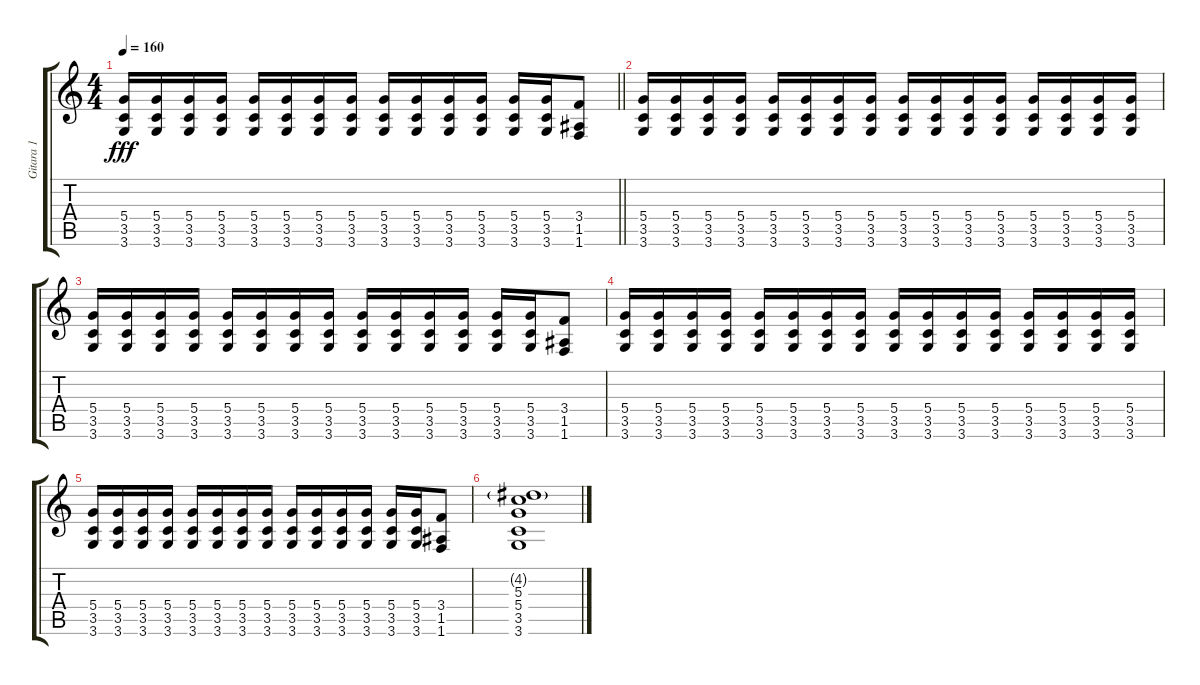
\track ("Gitara 1" "Gitara 1") {instrument distortionguitar}
\staff {score tabs}
\tuning (E4 B3 G3 D3 A2 E2) {hide}
\ts (4 4)
\tempo 160
\clef g2
\barLineRight lightlight
\ks c
(5.4 3.5 3.6).16{dy fff} (5.4 3.5 3.6).16 (5.4 3.5 3.6).16 (5.4 3.5 3.6).16 (5.4 3.5 3.6).16 (5.4 3.5 3.6).16 (5.4 3.5 3.6).16 (5.4 3.5 3.6).16 (5.4 3.5 3.6).16 (5.4 3.5 3.6).16 (5.4 3.5 3.6).16 (5.4 3.5 3.6).16 (5.4 3.5 3.6).16 (5.4 3.5 3.6).16 (3.4 1.5 1.6).8 |
\section ("" "")
(5.4 3.5 3.6).16 (5.4 3.5 3.6).16 (5.4 3.5 3.6).16 (5.4 3.5 3.6).16 (5.4 3.5 3.6).16 (5.4 3.5 3.6).16 (5.4 3.5 3.6).16 (5.4 3.5 3.6).16 (5.4 3.5 3.6).16 (5.4 3.5 3.6).16 (5.4 3.5 3.6).16 (5.4 3.5 3.6).16 (5.4 3.5 3.6).16 (5.4 3.5 3.6).16 (5.4 3.5 3.6).16 (5.4 3.5 3.6).16 |
(5.4 3.5 3.6).16 (5.4 3.5 3.6).16 (5.4 3.5 3.6).16 (5.4 3.5 3.6).16 (5.4 3.5 3.6).16 (5.4 3.5 3.6).16 (5.4 3.5 3.6).16 (5.4 3.5 3.6).16 (5.4 3.5 3.6).16 (5.4 3.5 3.6).16 (5.4 3.5 3.6).16 (5.4 3.5 3.6).16 (5.4 3.5 3.6).16 (5.4 3.5 3.6).16 (3.4 1.5 1.6).8 |
(5.4 3.5 3.6).16 (5.4 3.5 3.6).16 (5.4 3.5 3.6).16 (5.4 3.5 3.6).16 (5.4 3.5 3.6).16 (5.4 3.5 3.6).16 (5.4 3.5 3.6).16 (5.4 3.5 3.6).16 (5.4 3.5 3.6).16 (5.4 3.5 3.6).16 (5.4 3.5 3.6).16 (5.4 3.5 3.6).16 (5.4 3.5 3.6).16 (5.4 3.5 3.6).16 (5.4 3.5 3.6).16 (5.4 3.5 3.6).16 |
(5.4 3.5 3.6).16 (5.4 3.5 3.6).16 (5.4 3.5 3.6).16 (5.4 3.5 3.6).16 (5.4 3.5 3.6).16 (5.4 3.5 3.6).16 (5.4 3.5 3.6).16 (5.4 3.5 3.6).16 (5.4 3.5 3.6).16 (5.4 3.5 3.6).16 (5.4 3.5 3.6).16 (5.4 3.5 3.6).16 (5.4 3.5 3.6).16 (5.4 3.5 3.6).16 (3.4 1.5 1.6).8 |
(4.2{g} 5.3 5.4 3.5 3.6).1
